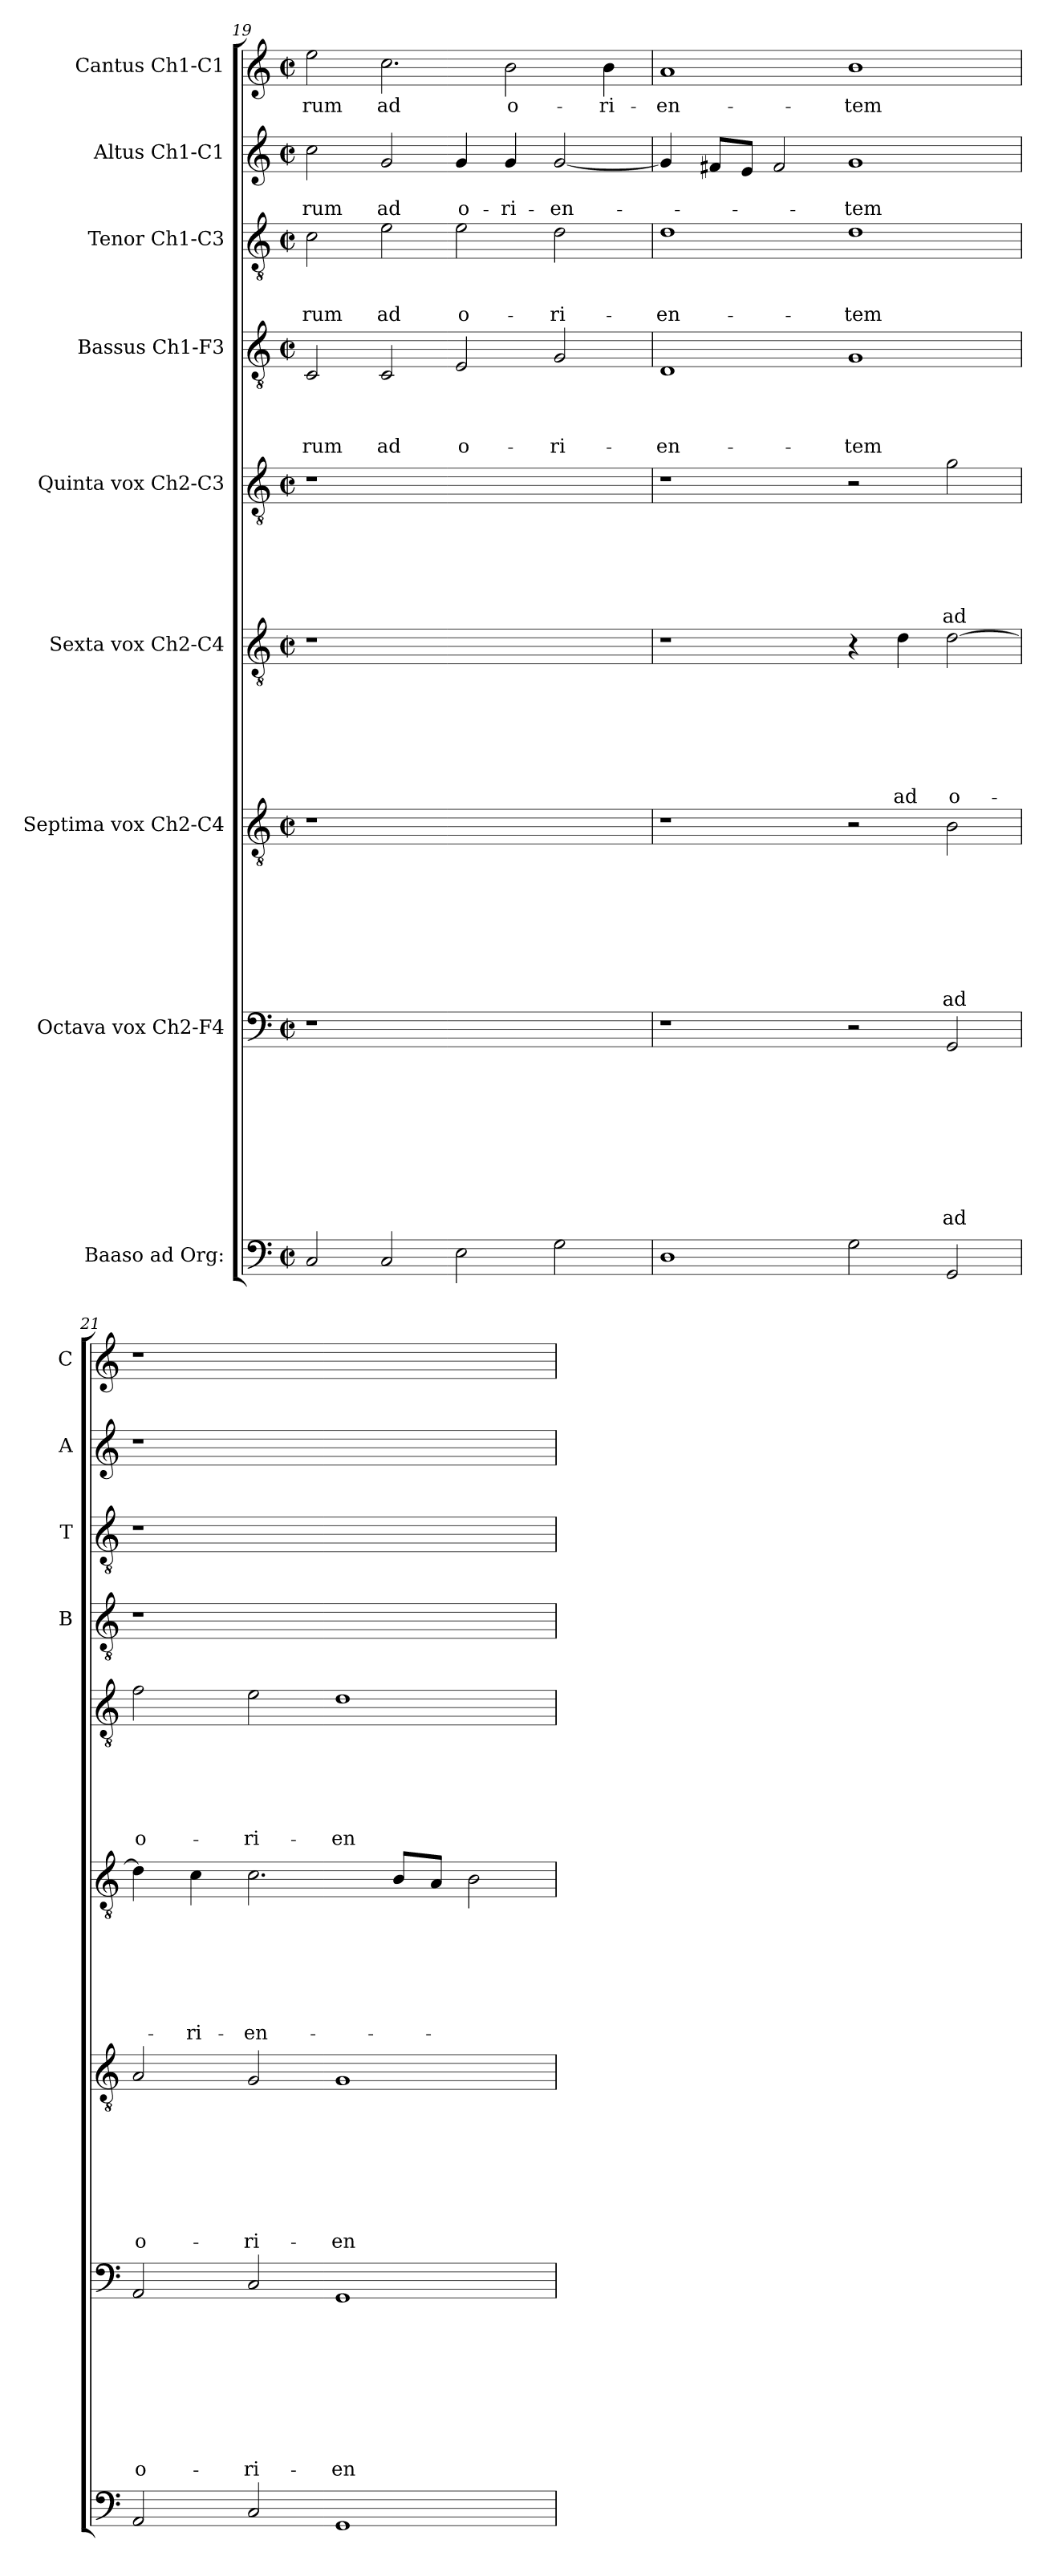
**kern	**kern	**text	**text	**text	**text	**text	**text	**text	**text	**text	**kern	**text	**text	**text	**text	**text	**text	**text	**text	**kern	**text	**text	**text	**text	**text	**text	**text	**kern	**text	**text	**text	**text	**text	**text	**kern	**text	**text	**text	**text	**kern	**text	**text	**text	**kern	**text	**text	**kern	**text
*part9	*part8	*part8	*part8	*part8	*part8	*part8	*part8	*part8	*part8	*part8	*part7	*part7	*part7	*part7	*part7	*part7	*part7	*part7	*part7	*part6	*part6	*part6	*part6	*part6	*part6	*part6	*part6	*part5	*part5	*part5	*part5	*part5	*part5	*part5	*part4	*part4	*part4	*part4	*part4	*part3	*part3	*part3	*part3	*part2	*part2	*part2	*part1	*part1
*staff9	*staff8	*staff8	*staff8	*staff8	*staff8	*staff8	*staff8	*staff8	*staff8	*staff8	*staff7	*staff7	*staff7	*staff7	*staff7	*staff7	*staff7	*staff7	*staff7	*staff6	*staff6	*staff6	*staff6	*staff6	*staff6	*staff6	*staff6	*staff5	*staff5	*staff5	*staff5	*staff5	*staff5	*staff5	*staff4	*staff4	*staff4	*staff4	*staff4	*staff3	*staff3	*staff3	*staff3	*staff2	*staff2	*staff2	*staff1	*staff1
*I"Baaso ad Org:	*I"Octava vox Ch2-F4	*	*	*	*	*	*	*	*	*	*I"Septima vox Ch2-C4	*	*	*	*	*	*	*	*	*I"Sexta vox Ch2-C4	*	*	*	*	*	*	*	*I"Quinta vox  Ch2-C3	*	*	*	*	*	*	*I"Bassus Ch1-F3	*	*	*	*	*I"Tenor Ch1-C3	*	*	*	*I"Altus Ch1-C1	*	*	*I"Cantus Ch1-C1	*
*	*	*	*	*	*	*	*	*	*	*	*	*	*	*	*	*	*	*	*	*	*	*	*	*	*	*	*	*	*	*	*	*	*	*	*I'B	*	*	*	*	*I'T	*	*	*	*I'A	*	*	*I'C	*
!!LO:PB:g=z
*clefF4	*clefF4	*	*	*	*	*	*	*	*	*	*clefGv2	*	*	*	*	*	*	*	*	*clefGv2	*	*	*	*	*	*	*	*clefGv2	*	*	*	*	*	*	*clefGv2	*	*	*	*	*clefGv2	*	*	*	*clefG2	*	*	*clefG2	*
*k[]	*k[]	*	*	*	*	*	*	*	*	*	*k[]	*	*	*	*	*	*	*	*	*k[]	*	*	*	*	*	*	*	*k[]	*	*	*	*	*	*	*k[]	*	*	*	*	*k[]	*	*	*	*k[]	*	*	*k[]	*
*C:	*C:	*	*	*	*	*	*	*	*	*	*C:	*	*	*	*	*	*	*	*	*C:	*	*	*	*	*	*	*	*C:	*	*	*	*	*	*	*C:	*	*	*	*	*C:	*	*	*	*C:	*	*	*C:	*
*M2/2	*M2/2	*	*	*	*	*	*	*	*	*	*M2/2	*	*	*	*	*	*	*	*	*M2/2	*	*	*	*	*	*	*	*M2/2	*	*	*	*	*	*	*M2/2	*	*	*	*	*M2/2	*	*	*	*M2/2	*	*	*M2/2	*
*met(c|)	*met(c|)	*	*	*	*	*	*	*	*	*	*met(c|)	*	*	*	*	*	*	*	*	*met(c|)	*	*	*	*	*	*	*	*met(c|)	*	*	*	*	*	*	*met(c|)	*	*	*	*	*met(c|)	*	*	*	*met(c|)	*	*	*met(c|)	*
=19	=19	=19	=19	=19	=19	=19	=19	=19	=19	=19	=19	=19	=19	=19	=19	=19	=19	=19	=19	=19	=19	=19	=19	=19	=19	=19	=19	=19	=19	=19	=19	=19	=19	=19	=19	=19	=19	=19	=19	=19	=19	=19	=19	=19	=19	=19	=19	=19
!	!	!	!	!	!	!	!	!	!	!	!	!	!	!	!	!	!	!	!	!	!	!	!	!	!	!	!	!	!	!	!	!	!	!	!	!	!	!	!LO:LY:b	!	!	!	!LO:LY:b	!	!	!LO:LY:b	!	!LO:LY:b
2C/	1r	.	.	.	.	.	.	.	.	.	1r	.	.	.	.	.	.	.	.	1r	.	.	.	.	.	.	.	1r	.	.	.	.	.	.	2C/	.	.	.	-rum	2c\	.	.	-rum	2cc\	.	-rum	2ee\	-rum
!	!	!	!	!	!	!	!	!	!	!	!	!	!	!	!	!	!	!	!	!	!	!	!	!	!	!	!	!	!	!	!	!	!	!	!	!	!	!	!LO:LY:b	!	!	!	!LO:LY:b	!	!	!LO:LY:b	!	!LO:LY:b
2C/	.	.	.	.	.	.	.	.	.	.	.	.	.	.	.	.	.	.	.	.	.	.	.	.	.	.	.	.	.	.	.	.	.	.	2C/	.	.	.	ad	2e\	.	.	ad	2g/	.	ad	2.cc\	ad
!	!	!	!	!	!	!	!	!	!	!	!	!	!	!	!	!	!	!	!	!	!	!	!	!	!	!	!	!	!	!	!	!	!	!	!	!	!	!	!LO:LY:b	!	!	!	!LO:LY:b	!	!	!LO:LY:b	!	!
2E\	1ryy	.	.	.	.	.	.	.	.	.	1ryy	.	.	.	.	.	.	.	.	1ryy	.	.	.	.	.	.	.	1ryy	.	.	.	.	.	.	2E/	.	.	.	o-	2e\	.	.	o-	4g/	.	o-	.	.
!	!	!	!	!	!	!	!	!	!	!	!	!	!	!	!	!	!	!	!	!	!	!	!	!	!	!	!	!	!	!	!	!	!	!	!	!	!	!	!	!	!	!	!	!	!	!LO:LY:b	!	!LO:LY:b
.	.	.	.	.	.	.	.	.	.	.	.	.	.	.	.	.	.	.	.	.	.	.	.	.	.	.	.	.	.	.	.	.	.	.	.	.	.	.	.	.	.	.	.	4g/	.	-ri-	2b\	o-
!	!	!	!	!	!	!	!	!	!	!	!	!	!	!	!	!	!	!	!	!	!	!	!	!	!	!	!	!	!	!	!	!	!	!	!	!	!	!	!LO:LY:b	!	!	!	!LO:LY:b	!	!	!LO:LY:b	!	!
2G\	.	.	.	.	.	.	.	.	.	.	.	.	.	.	.	.	.	.	.	.	.	.	.	.	.	.	.	.	.	.	.	.	.	.	2G/	.	.	.	-ri-	2d\	.	.	-ri-	[2g/	.	-en-	.	.
!	!	!	!	!	!	!	!	!	!	!	!	!	!	!	!	!	!	!	!	!	!	!	!	!	!	!	!	!	!	!	!	!	!	!	!	!	!	!	!	!	!	!	!	!	!	!	!	!LO:LY:b
.	.	.	.	.	.	.	.	.	.	.	.	.	.	.	.	.	.	.	.	.	.	.	.	.	.	.	.	.	.	.	.	.	.	.	.	.	.	.	.	.	.	.	.	.	.	.	4b\	-ri-
=20	=20	=20	=20	=20	=20	=20	=20	=20	=20	=20	=20	=20	=20	=20	=20	=20	=20	=20	=20	=20	=20	=20	=20	=20	=20	=20	=20	=20	=20	=20	=20	=20	=20	=20	=20	=20	=20	=20	=20	=20	=20	=20	=20	=20	=20	=20	=20	=20
!	!	!	!	!	!	!	!	!	!	!	!	!	!	!	!	!	!	!	!	!	!	!	!	!	!	!	!	!	!	!	!	!	!	!	!	!	!	!	!LO:LY:b	!	!	!	!LO:LY:b	!	!	!	!	!LO:LY:b
1D	1r	.	.	.	.	.	.	.	.	.	1r	.	.	.	.	.	.	.	.	1r	.	.	.	.	.	.	.	1r	.	.	.	.	.	.	1D	.	.	.	-en-	1d	.	.	-en-	4g/]	.	.	1a	-en-
.	.	.	.	.	.	.	.	.	.	.	.	.	.	.	.	.	.	.	.	.	.	.	.	.	.	.	.	.	.	.	.	.	.	.	.	.	.	.	.	.	.	.	.	8f#X/L	.	.	.	.
.	.	.	.	.	.	.	.	.	.	.	.	.	.	.	.	.	.	.	.	.	.	.	.	.	.	.	.	.	.	.	.	.	.	.	.	.	.	.	.	.	.	.	.	8e/J	.	.	.	.
.	.	.	.	.	.	.	.	.	.	.	.	.	.	.	.	.	.	.	.	.	.	.	.	.	.	.	.	.	.	.	.	.	.	.	.	.	.	.	.	.	.	.	.	2f#/	.	.	.	.
!	!	!	!	!	!	!	!	!	!	!	!	!	!	!	!	!	!	!	!	!	!	!	!	!	!	!	!	!	!	!	!	!	!	!	!	!	!	!	!LO:LY:b	!	!	!	!LO:LY:b	!	!	!LO:LY:b	!	!LO:LY:b
2G\	2r	.	.	.	.	.	.	.	.	.	2r	.	.	.	.	.	.	.	.	4r	.	.	.	.	.	.	.	2r	.	.	.	.	.	.	1G	.	.	.	-tem	1d	.	.	-tem	1g	.	-tem	1b	-tem
!	!	!	!	!	!	!	!	!	!	!	!	!	!	!	!	!	!	!	!	!	!	!	!	!	!	!	!LO:LY:b	!	!	!	!	!	!	!	!	!	!	!	!	!	!	!	!	!	!	!	!	!
.	.	.	.	.	.	.	.	.	.	.	.	.	.	.	.	.	.	.	.	4d\	.	.	.	.	.	.	ad	.	.	.	.	.	.	.	.	.	.	.	.	.	.	.	.	.	.	.	.	.
!	!	!	!	!	!	!	!	!	!	!LO:LY:b	!	!	!	!	!	!	!	!	!LO:LY:b	!	!	!	!	!	!	!	!LO:LY:b	!	!	!	!	!	!	!LO:LY:b	!	!	!	!	!	!	!	!	!	!	!	!	!	!
2GG/	2GG/	.	.	.	.	.	.	.	.	ad	2B\	.	.	.	.	.	.	.	ad	[2d\	.	.	.	.	.	.	o-	2g\	.	.	.	.	.	ad	.	.	.	.	.	.	.	.	.	.	.	.	.	.
=21	=21	=21	=21	=21	=21	=21	=21	=21	=21	=21	=21	=21	=21	=21	=21	=21	=21	=21	=21	=21	=21	=21	=21	=21	=21	=21	=21	=21	=21	=21	=21	=21	=21	=21	=21	=21	=21	=21	=21	=21	=21	=21	=21	=21	=21	=21	=21	=21
!	!	!	!	!	!	!	!	!	!	!LO:LY:b	!	!	!	!	!	!	!	!	!LO:LY:b	!	!	!	!	!	!	!	!	!	!	!	!	!	!	!LO:LY:b	!	!	!	!	!	!	!	!	!	!	!	!	!	!
2AA/	2AA/	.	.	.	.	.	.	.	.	o-	2A/	.	.	.	.	.	.	.	o-	4d\]	.	.	.	.	.	.	.	2f\	.	.	.	.	.	o-	1r	.	.	.	.	1r	.	.	.	1r	.	.	1r	.
!	!	!	!	!	!	!	!	!	!	!	!	!	!	!	!	!	!	!	!	!	!	!	!	!	!	!	!LO:LY:b	!	!	!	!	!	!	!	!	!	!	!	!	!	!	!	!	!	!	!	!	!
.	.	.	.	.	.	.	.	.	.	.	.	.	.	.	.	.	.	.	.	4c\	.	.	.	.	.	.	-ri-	.	.	.	.	.	.	.	.	.	.	.	.	.	.	.	.	.	.	.	.	.
!	!	!	!	!	!	!	!	!	!	!LO:LY:b	!	!	!	!	!	!	!	!	!LO:LY:b	!	!	!	!	!	!	!	!LO:LY:b	!	!	!	!	!	!	!LO:LY:b	!	!	!	!	!	!	!	!	!	!	!	!	!	!
2C/	2C/	.	.	.	.	.	.	.	.	-ri-	2G/	.	.	.	.	.	.	.	-ri-	2.c\	.	.	.	.	.	.	-en-	2e\	.	.	.	.	.	-ri-	.	.	.	.	.	.	.	.	.	.	.	.	.	.
!	!	!	!	!	!	!	!	!	!	!LO:LY:b	!	!	!	!	!	!	!	!	!LO:LY:b	!	!	!	!	!	!	!	!	!	!	!	!	!	!	!LO:LY:b	!	!	!	!	!	!	!	!	!	!	!	!	!	!
1GG	1GG	.	.	.	.	.	.	.	.	-en-	1G	.	.	.	.	.	.	.	-en-	.	.	.	.	.	.	.	.	1d	.	.	.	.	.	-en-	1ryy	.	.	.	.	1ryy	.	.	.	1ryy	.	.	1ryy	.
.	.	.	.	.	.	.	.	.	.	.	.	.	.	.	.	.	.	.	.	8B/L	.	.	.	.	.	.	.	.	.	.	.	.	.	.	.	.	.	.	.	.	.	.	.	.	.	.	.	.
.	.	.	.	.	.	.	.	.	.	.	.	.	.	.	.	.	.	.	.	8A/J	.	.	.	.	.	.	.	.	.	.	.	.	.	.	.	.	.	.	.	.	.	.	.	.	.	.	.	.
.	.	.	.	.	.	.	.	.	.	.	.	.	.	.	.	.	.	.	.	2B\	.	.	.	.	.	.	.	.	.	.	.	.	.	.	.	.	.	.	.	.	.	.	.	.	.	.	.	.
=	=	=	=	=	=	=	=	=	=	=	=	=	=	=	=	=	=	=	=	=	=	=	=	=	=	=	=	=	=	=	=	=	=	=	=	=	=	=	=	=	=	=	=	=	=	=	=	=
*-	*-	*-	*-	*-	*-	*-	*-	*-	*-	*-	*-	*-	*-	*-	*-	*-	*-	*-	*-	*-	*-	*-	*-	*-	*-	*-	*-	*-	*-	*-	*-	*-	*-	*-	*-	*-	*-	*-	*-	*-	*-	*-	*-	*-	*-	*-	*-	*-
